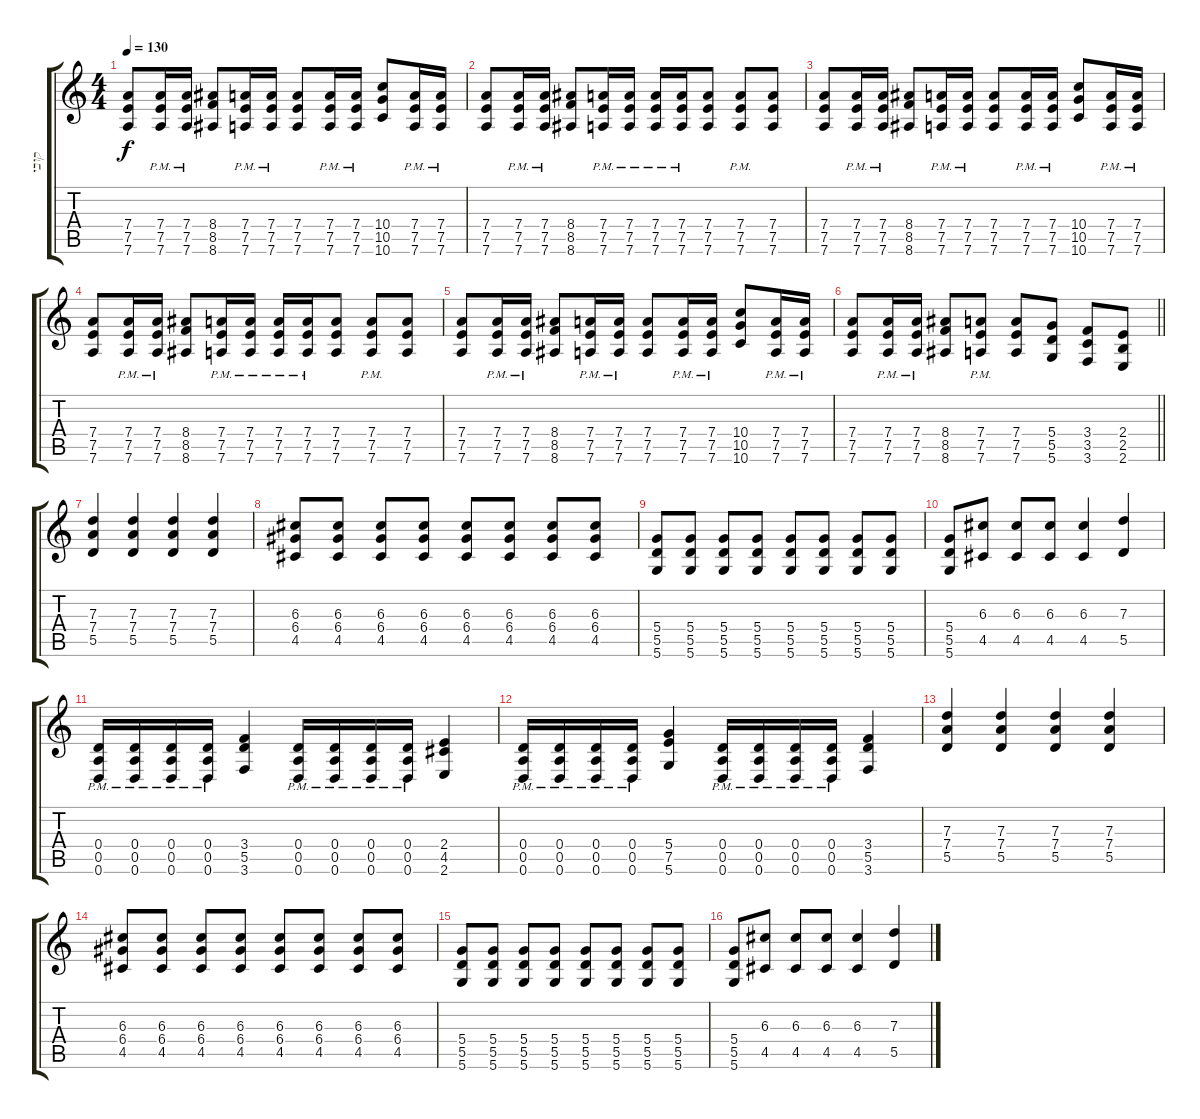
\track ("קובי" "קובי") {instrument distortionguitar}
\staff {score tabs}
\tuning (E4 B3 G3 D3 A2 D2) {hide}
\ts (4 4)
\tempo 130
\clef g2
\ks c
(7.4 7.5 7.6).8{dy f} (7.4{pm} 7.5 7.6).16 (7.4{pm} 7.5 7.6).16 (8.4 8.5 8.6).8 (7.4{pm} 7.5 7.6).16 (7.4{pm} 7.5 7.6).16 (7.4 7.5 7.6).8 (7.4{pm} 7.5 7.6).16 (7.4{pm} 7.5 7.6).16 (10.4 10.5 10.6).8 (7.4{pm} 7.5 7.6).16 (7.4{pm} 7.5 7.6).16 |
(7.4 7.5 7.6).8 (7.4{pm} 7.5 7.6).16 (7.4{pm} 7.5 7.6).16 (8.4 8.5 8.6).8 (7.4{pm} 7.5 7.6).16 (7.4{pm} 7.5 7.6).16 (7.4{pm} 7.5 7.6).16 (7.4{pm} 7.5 7.6).16 (7.4 7.5 7.6).8 (7.4{pm} 7.5 7.6).8 (7.4 7.5 7.6).8 |
(7.4 7.5 7.6).8 (7.4{pm} 7.5 7.6).16 (7.4{pm} 7.5 7.6).16 (8.4 8.5 8.6).8 (7.4{pm} 7.5 7.6).16 (7.4{pm} 7.5 7.6).16 (7.4 7.5 7.6).8 (7.4{pm} 7.5 7.6).16 (7.4{pm} 7.5 7.6).16 (10.4 10.5 10.6).8 (7.4{pm} 7.5 7.6).16 (7.4{pm} 7.5 7.6).16 |
(7.4 7.5 7.6).8 (7.4{pm} 7.5 7.6).16 (7.4{pm} 7.5 7.6).16 (8.4 8.5 8.6).8 (7.4{pm} 7.5 7.6).16 (7.4{pm} 7.5 7.6).16 (7.4{pm} 7.5 7.6).16 (7.4{pm} 7.5 7.6).16 (7.4 7.5 7.6).8 (7.4{pm} 7.5 7.6).8 (7.4 7.5 7.6).8 |
(7.4 7.5 7.6).8 (7.4{pm} 7.5 7.6).16 (7.4{pm} 7.5 7.6).16 (8.4 8.5 8.6).8 (7.4{pm} 7.5 7.6).16 (7.4{pm} 7.5 7.6).16 (7.4 7.5 7.6).8 (7.4{pm} 7.5 7.6).16 (7.4{pm} 7.5 7.6).16 (10.4 10.5 10.6).8 (7.4{pm} 7.5 7.6).16 (7.4{pm} 7.5 7.6).16 |
\barLineRight lightlight
(7.4 7.5 7.6).8 (7.4{pm} 7.5 7.6).16 (7.4{pm} 7.5 7.6).16 (8.4 8.5 8.6).8 (7.4{pm} 7.5 7.6).8 (7.4 7.5 7.6).8 (5.4 5.5 5.6).8 (3.4 3.5 3.6).8 (2.4 2.5 2.6).8 |
(7.3 7.4 5.5).4 (7.3 7.4 5.5).4 (7.3 7.4 5.5).4 (7.3 7.4 5.5).4 |
(6.3 6.4 4.5).8 (6.3 6.4 4.5).8 (6.3 6.4 4.5).8 (6.3 6.4 4.5).8 (6.3 6.4 4.5).8 (6.3 6.4 4.5).8 (6.3 6.4 4.5).8 (6.3 6.4 4.5).8 |
(5.4 5.5 5.6).8 (5.4 5.5 5.6).8 (5.4 5.5 5.6).8 (5.4 5.5 5.6).8 (5.4 5.5 5.6).8 (5.4 5.5 5.6).8 (5.4 5.5 5.6).8 (5.4 5.5 5.6).8 |
(5.4 5.5 5.6).8 (6.3 4.5).8 (6.3 4.5).8 (6.3 4.5).8 (6.3 4.5).4 (7.3 5.5).4 |
(0.4{pm} 0.5 0.6).16 (0.4{pm} 0.5 0.6).16 (0.4{pm} 0.5 0.6).16 (0.4{pm} 0.5 0.6).16 (3.4 5.5 3.6).4 (0.4{pm} 0.5 0.6).16 (0.4{pm} 0.5 0.6).16 (0.4{pm} 0.5 0.6).16 (0.4{pm} 0.5 0.6).16 (2.4 4.5 2.6).4 |
(0.4{pm} 0.5 0.6).16 (0.4{pm} 0.5 0.6).16 (0.4{pm} 0.5 0.6).16 (0.4{pm} 0.5 0.6).16 (5.4 7.5 5.6).4 (0.4{pm} 0.5 0.6).16 (0.4{pm} 0.5 0.6).16 (0.4{pm} 0.5 0.6).16 (0.4{pm} 0.5 0.6).16 (3.4 5.5 3.6).4 |
(7.3 7.4 5.5).4 (7.3 7.4 5.5).4 (7.3 7.4 5.5).4 (7.3 7.4 5.5).4 |
(6.3 6.4 4.5).8 (6.3 6.4 4.5).8 (6.3 6.4 4.5).8 (6.3 6.4 4.5).8 (6.3 6.4 4.5).8 (6.3 6.4 4.5).8 (6.3 6.4 4.5).8 (6.3 6.4 4.5).8 |
(5.4 5.5 5.6).8 (5.4 5.5 5.6).8 (5.4 5.5 5.6).8 (5.4 5.5 5.6).8 (5.4 5.5 5.6).8 (5.4 5.5 5.6).8 (5.4 5.5 5.6).8 (5.4 5.5 5.6).8 |
(5.4 5.5 5.6).8 (6.3 4.5).8 (6.3 4.5).8 (6.3 4.5).8 (6.3 4.5).4 (7.3 5.5).4
